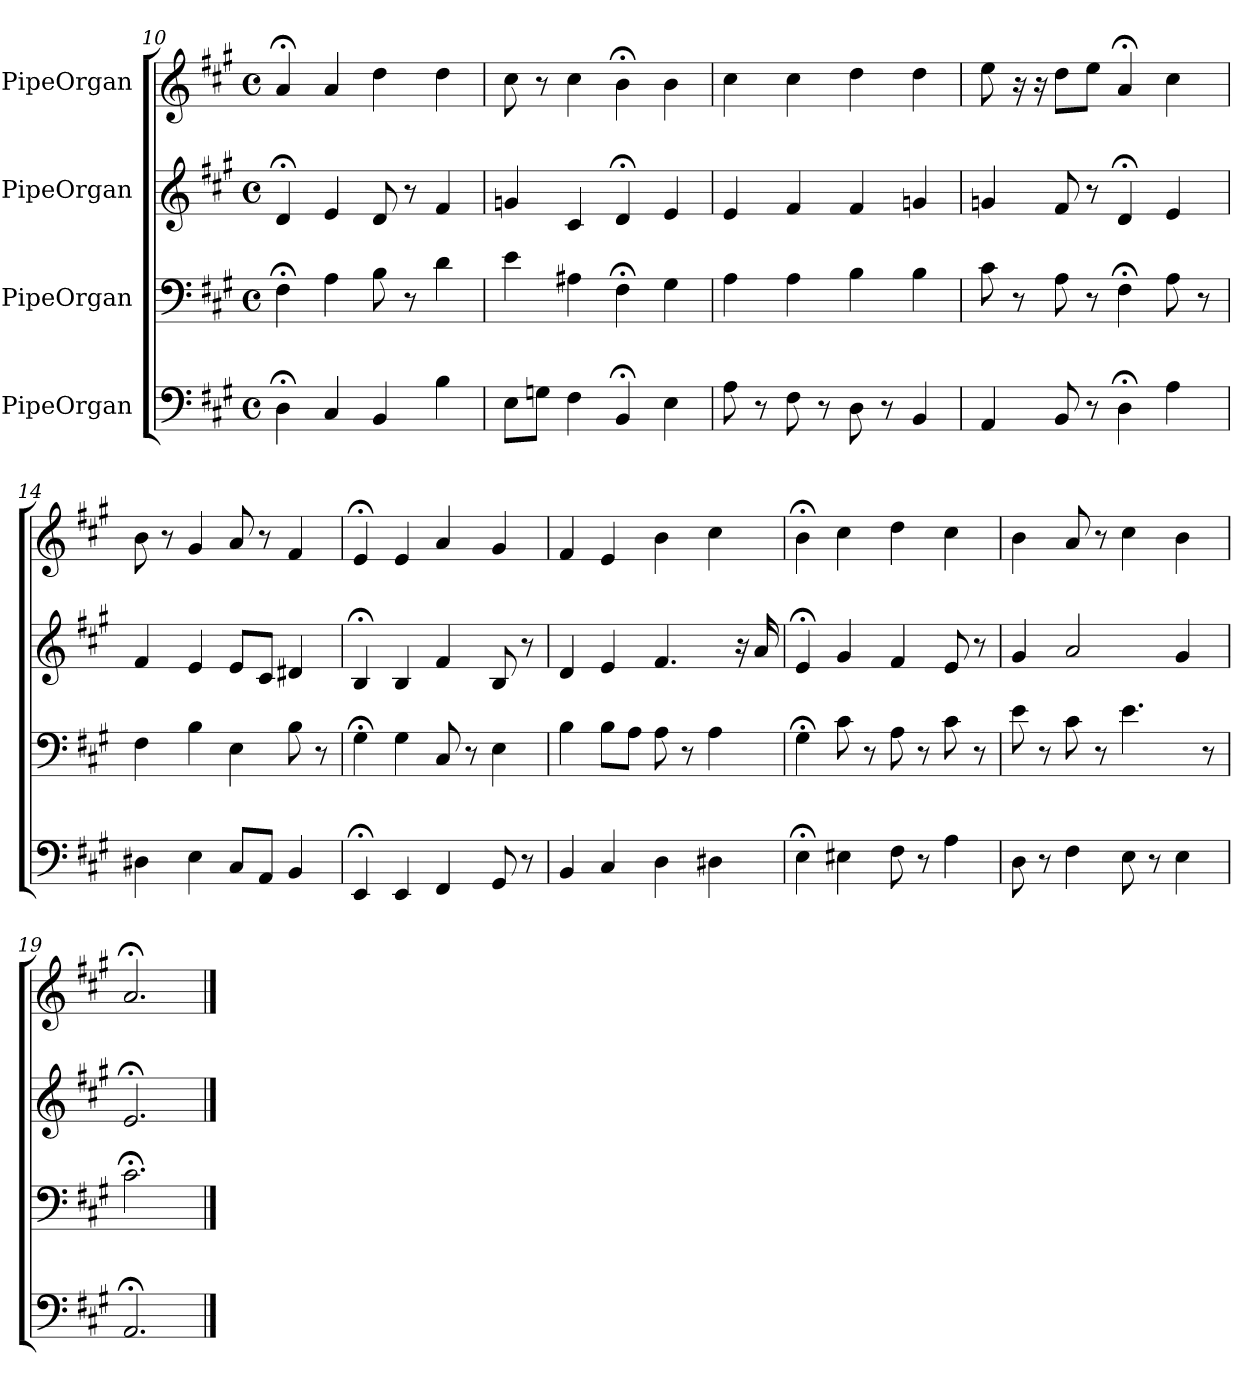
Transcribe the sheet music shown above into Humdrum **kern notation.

**kern	**kern	**kern	**kern
*part4	*part3	*part2	*part1
*staff4	*staff3	*staff2	*staff1
*I"PipeOrgan	*I"PipeOrgan	*I"PipeOrgan	*I"PipeOrgan
*k[f#c#g#]	*k[f#c#g#]	*k[f#c#g#]	*k[f#c#g#]
*A:	*A:	*A:	*A:
*M4/4	*M4/4	*M4/4	*M4/4
*met(c)	*met(c)	*met(c)	*met(c)
=10	=10	=10	=10
4D;<	4F#;<	4d;<	4a;<
4C#	4A	4e	4a
4BB	8B	8d	4dd
.	8r	8r	.
4B	4d	4f#	4dd
=11	=11	=11	=11
8EL	4e	4gn	8cc#
8GnJ	.	.	8r
4F#	4A#X	4c#	4cc#
4BB;<	4F#;<	4d;<	4b;<
4E	4G#	4e	4b
=12	=12	=12	=12
8A	4A	4e	4cc#
8r	.	.	.
8F#	4A	4f#	4cc#
8r	.	.	.
8D	4B	4f#	4dd
8r	.	.	.
4BB	4B	4gn	4dd
=13	=13	=13	=13
4AA	8c#	4gn	8ee
.	8r	.	16r
.	.	.	16r
8BB	8A	8f#	8ddL
8r	8r	8r	8eeJ
4D;<	4F#;<	4d;<	4a;<
4A	8A	4e	4cc#
.	8r	.	.
=14	=14	=14	=14
4D#X	4F#	4f#	8b
.	.	.	8r
4E	4B	4e	4g#
8C#L	4E	8eL	8a
8AAJ	.	8c#J	8r
4BB	8B	4d#X	4f#
.	8r	.	.
=15	=15	=15	=15
4EE;<	4G#;<	4B;<	4e;<
4EE	4G#	4B	4e
4FF#	8C#	4f#	4a
.	8r	.	.
8GG#	4E	8B	4g#
8r	.	8r	.
=16	=16	=16	=16
4BB	4B	4d	4f#
4C#	8BL	4e	4e
.	8AJ	.	.
4D	8A	4.f#	4b
.	8r	.	.
4D#X	4A	.	4cc#
.	.	16r	.
.	.	16a	.
=17	=17	=17	=17
4E;<	4G#;<	4e;<	4b;<
4E#X	8c#	4g#	4cc#
.	8r	.	.
8F#	8A	4f#	4dd
8r	8r	.	.
4A	8c#	8e	4cc#
.	8r	8r	.
=18	=18	=18	=18
8D	8e	4g#	4b
8r	8r	.	.
4F#	8c#	2a	8a
.	8r	.	8r
8E	4.e	.	4cc#
8r	.	.	.
4E	.	4g#	4b
.	8r	.	.
=19	=19	=19	=19
2.AA;<	2.c#;<	2.e;<	2.a;<
==	==	==	==
*-	*-	*-	*-
